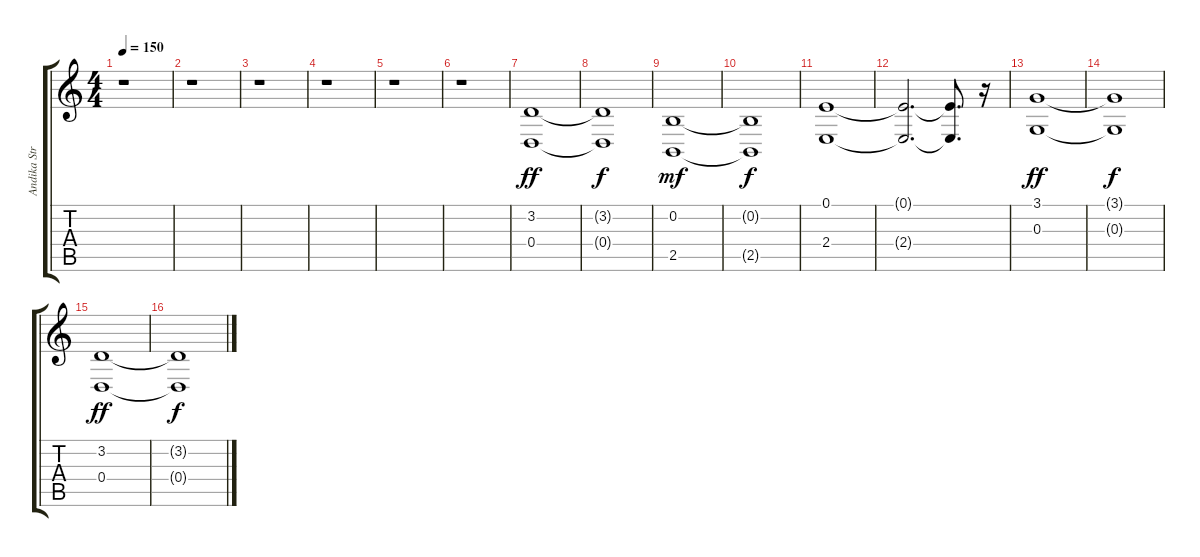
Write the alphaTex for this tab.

\track ("Andika String" "Andika Str") {instrument stringensemble1}
\staff {score tabs}
\tuning (E4 B3 G3 D3 A2 E2) {hide}
\ts (4 4)
\tempo 150
\clef g2
\ks c
r.1{dy f} |
r.1 |
r.1 |
r.1 |
r.1 |
r.1 |
(3.2 0.4).1{dy ff} |
(3.2{t} 0.4{t}).1{dy f} |
(0.2 2.5).1{dy mf} |
(0.2{t} 2.5{t}).1{dy f} |
(0.1 2.4).1 |
(0.1{t} 2.4{t}).2{d} (0.1{t} 2.4{t}).8{d} r.16 |
(3.1 0.3).1{dy ff} |
(3.1{t} 0.3{t}).1{dy f} |
(3.2 0.4).1{dy ff} |
(3.2{t} 0.4{t}).1{dy f}
